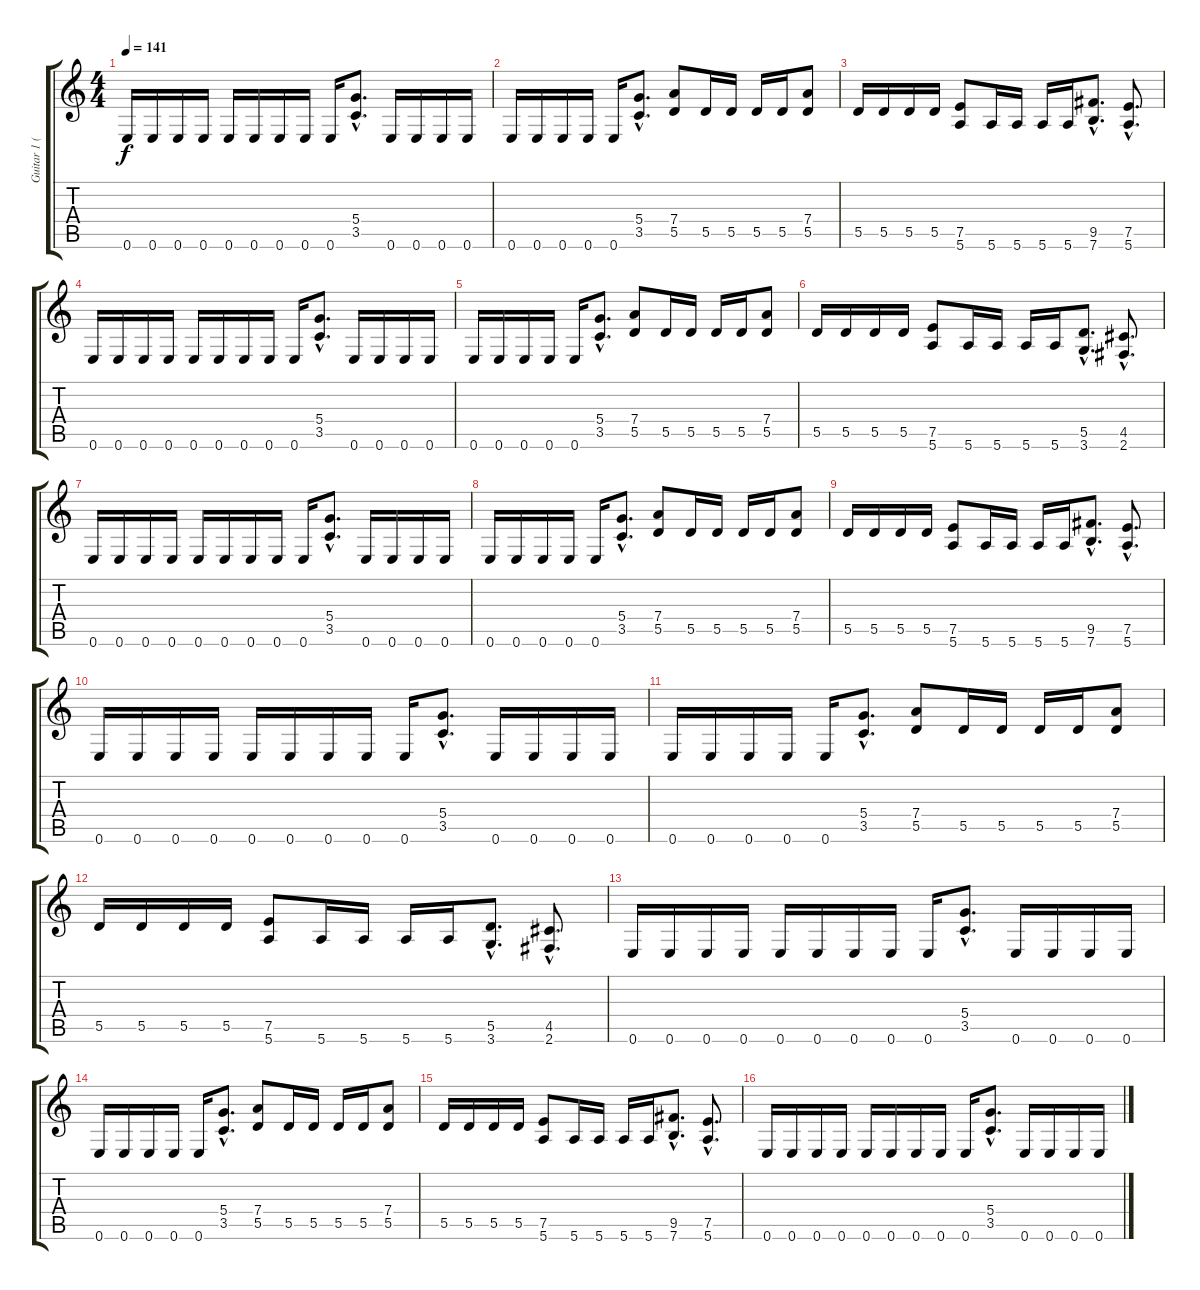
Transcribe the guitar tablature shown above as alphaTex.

\track ("Guitar 1 (Lead)" "Guitar 1 (") {instrument distortionguitar}
\staff {score tabs}
\tuning (E4 B3 G3 D3 A2 E2) {hide}
\ts (4 4)
\tempo 141
\clef g2
\ks c
0.6.16{dy f instrument distortionguitar} 0.6.16 0.6.16 0.6.16 0.6.16 0.6.16 0.6.16 0.6.16 0.6.16 (5.4{hac} 3.5{hac}).8{d} 0.6.16 0.6.16 0.6.16 0.6.16 |
0.6.16 0.6.16 0.6.16 0.6.16 0.6.16 (5.4{hac} 3.5{hac}).8{d} (7.4 5.5).8 5.5.16 5.5.16 5.5.16 5.5.16 (7.4 5.5).8 |
5.5.16 5.5.16 5.5.16 5.5.16 (7.5 5.6).8 5.6.16 5.6.16 5.6.16 5.6.16 (9.5{hac} 7.6{hac}).8{d} (7.5{hac} 5.6{hac}).8{d} |
0.6.16 0.6.16 0.6.16 0.6.16 0.6.16 0.6.16 0.6.16 0.6.16 0.6.16 (5.4{hac} 3.5{hac}).8{d} 0.6.16 0.6.16 0.6.16 0.6.16 |
0.6.16 0.6.16 0.6.16 0.6.16 0.6.16 (5.4{hac} 3.5{hac}).8{d} (7.4 5.5).8 5.5.16 5.5.16 5.5.16 5.5.16 (7.4 5.5).8 |
5.5.16 5.5.16 5.5.16 5.5.16 (7.5 5.6).8 5.6.16 5.6.16 5.6.16 5.6.16 (5.5{hac} 3.6{hac}).8{d} (4.5{hac} 2.6{hac}).8{d} |
0.6.16 0.6.16 0.6.16 0.6.16 0.6.16 0.6.16 0.6.16 0.6.16 0.6.16 (5.4{hac} 3.5{hac}).8{d} 0.6.16 0.6.16 0.6.16 0.6.16 |
0.6.16 0.6.16 0.6.16 0.6.16 0.6.16 (5.4{hac} 3.5{hac}).8{d} (7.4 5.5).8 5.5.16 5.5.16 5.5.16 5.5.16 (7.4 5.5).8 |
5.5.16 5.5.16 5.5.16 5.5.16 (7.5 5.6).8 5.6.16 5.6.16 5.6.16 5.6.16 (9.5{hac} 7.6{hac}).8{d} (7.5{hac} 5.6{hac}).8{d} |
0.6.16 0.6.16 0.6.16 0.6.16 0.6.16 0.6.16 0.6.16 0.6.16 0.6.16 (5.4{hac} 3.5{hac}).8{d} 0.6.16 0.6.16 0.6.16 0.6.16 |
0.6.16 0.6.16 0.6.16 0.6.16 0.6.16 (5.4{hac} 3.5{hac}).8{d} (7.4 5.5).8 5.5.16 5.5.16 5.5.16 5.5.16 (7.4 5.5).8 |
5.5.16 5.5.16 5.5.16 5.5.16 (7.5 5.6).8 5.6.16 5.6.16 5.6.16 5.6.16 (5.5{hac} 3.6{hac}).8{d} (4.5{hac} 2.6{hac}).8{d} |
0.6.16 0.6.16 0.6.16 0.6.16 0.6.16 0.6.16 0.6.16 0.6.16 0.6.16 (5.4{hac} 3.5{hac}).8{d} 0.6.16 0.6.16 0.6.16 0.6.16 |
0.6.16 0.6.16 0.6.16 0.6.16 0.6.16 (5.4{hac} 3.5{hac}).8{d} (7.4 5.5).8 5.5.16 5.5.16 5.5.16 5.5.16 (7.4 5.5).8 |
5.5.16 5.5.16 5.5.16 5.5.16 (7.5 5.6).8 5.6.16 5.6.16 5.6.16 5.6.16 (9.5{hac} 7.6{hac}).8{d} (7.5{hac} 5.6{hac}).8{d} |
0.6.16 0.6.16 0.6.16 0.6.16 0.6.16 0.6.16 0.6.16 0.6.16 0.6.16 (5.4{hac} 3.5{hac}).8{d} 0.6.16 0.6.16 0.6.16 0.6.16
